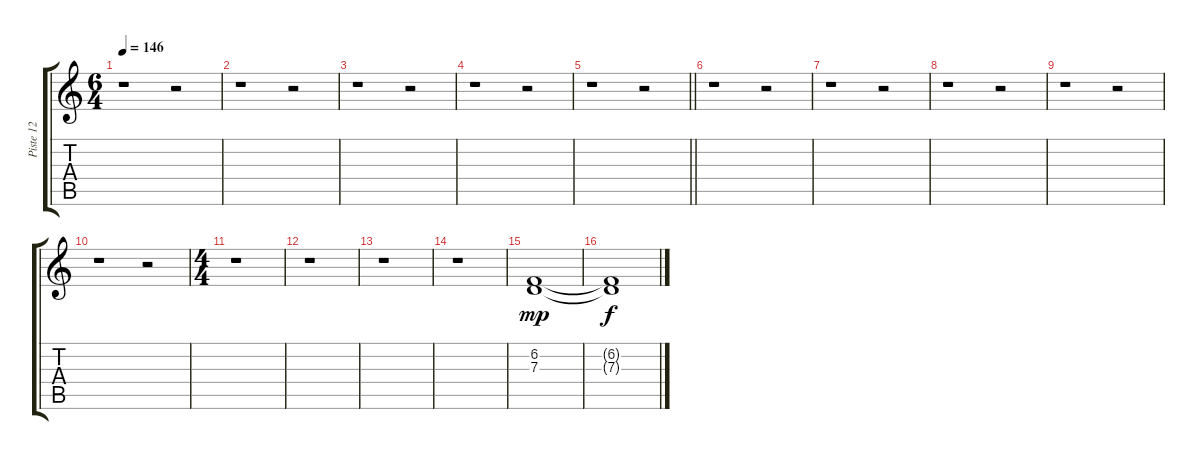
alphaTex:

\track ("Piste 12" "Piste 12") {instrument choiraahs}
\staff {score tabs}
\tuning (E4 B3 G3 D3 A2 D2) {hide}
\ts (6 4)
\tempo 146
\clef g2
\ks c
r.1{dy mp} r.2 |
r.1 r.2 |
r.1 r.2 |
r.1 r.2 |
\barLineRight lightlight
r.1 r.2 |
\section ("" "")
r.1 r.2 |
r.1 r.2 |
r.1 r.2 |
r.1 r.2 |
r.1 r.2 |
\ts (4 4)
r.1 |
r.1 |
r.1 |
r.1 |
(6.2 7.3).1 |
(6.2{t} 7.3{t}).1{dy f}
